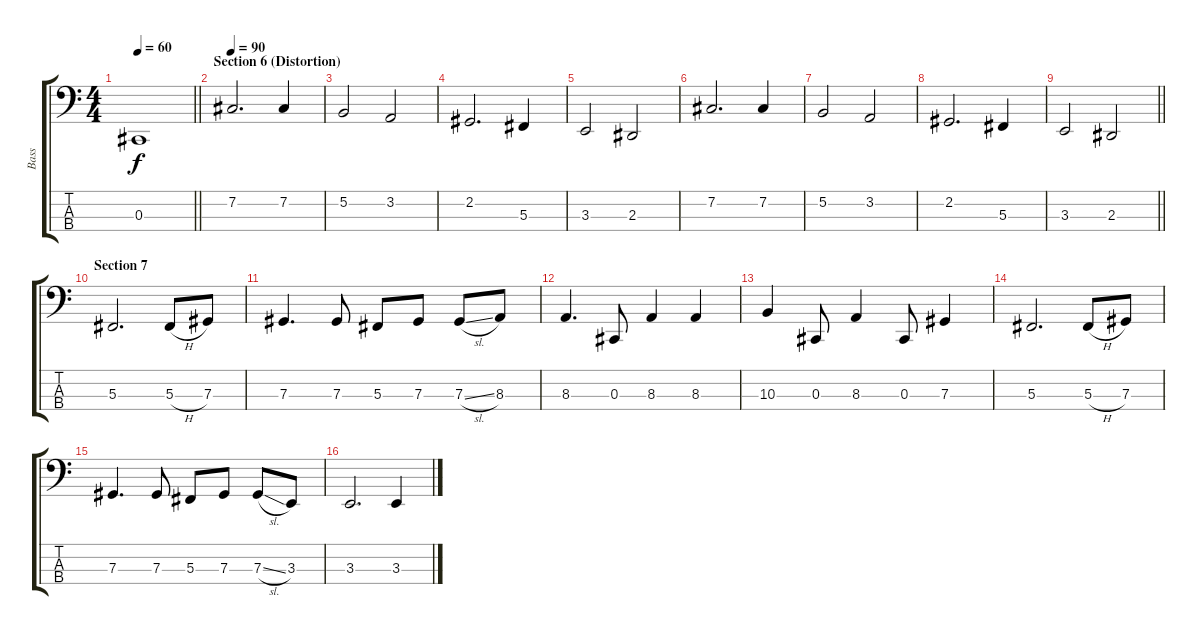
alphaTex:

\track ("Bass" "Bass") {instrument electricbasspick}
\staff {score tabs}
\tuning (B1 Gb1 Db1 Ab0) {hide}
\ts (4 4)
\tempo 60
\clef f4
\barLineRight lightlight
\ks c
0.3{t}.1{dy f} |
\section ("" "Section 6 (Distortion)")
\tempo 90
7.2.2{d} 7.2.4 |
5.2.2 3.2.2 |
2.2.2{d} 5.3.4 |
3.3.2 2.3.2 |
7.2.2{d} 7.2.4 |
5.2.2 3.2.2 |
2.2.2{d} 5.3.4 |
\barLineRight lightlight
3.3.2 2.3.2 |
\section ("" "Section 7")
5.3.2{d} 5.3{h}.8 7.3.8 |
7.3.4{d} 7.3.8 5.3.8 7.3.8 7.3{sl}.8 8.3.8 |
8.3.4{d} 0.3.8 8.3.4 8.3.4 |
10.3.4 0.3.8 8.3.4 0.3.8 7.3.4 |
5.3.2{d} 5.3{h}.8 7.3.8 |
7.3.4{d} 7.3.8 5.3.8 7.3.8 7.3{sl}.8 3.3.8 |
3.3.2{d} 3.3.4
